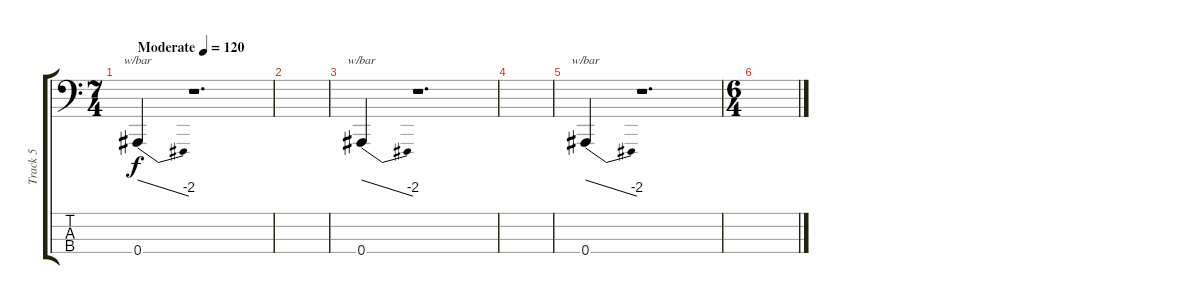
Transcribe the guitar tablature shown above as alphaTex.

\track ("Track 5" "Track 5") {instrument electricbasspick}
\staff {score tabs}
\tuning (Db2 Ab1 Eb1 Bb0) {hide}
\ts (7 4)
\tempo (120 "Moderate")
\clef f4
\ks c
0.4.4{tbe (dive default 0 0 60 -8) dy f instrument electricbasspick} r.1{d} |
|
0.4.4{tbe (dive default 0 0 60 -8)} r.1{d} |
|
0.4.4{tbe (dive default 0 0 60 -8)} r.1{d} |
\ts (6 4)
